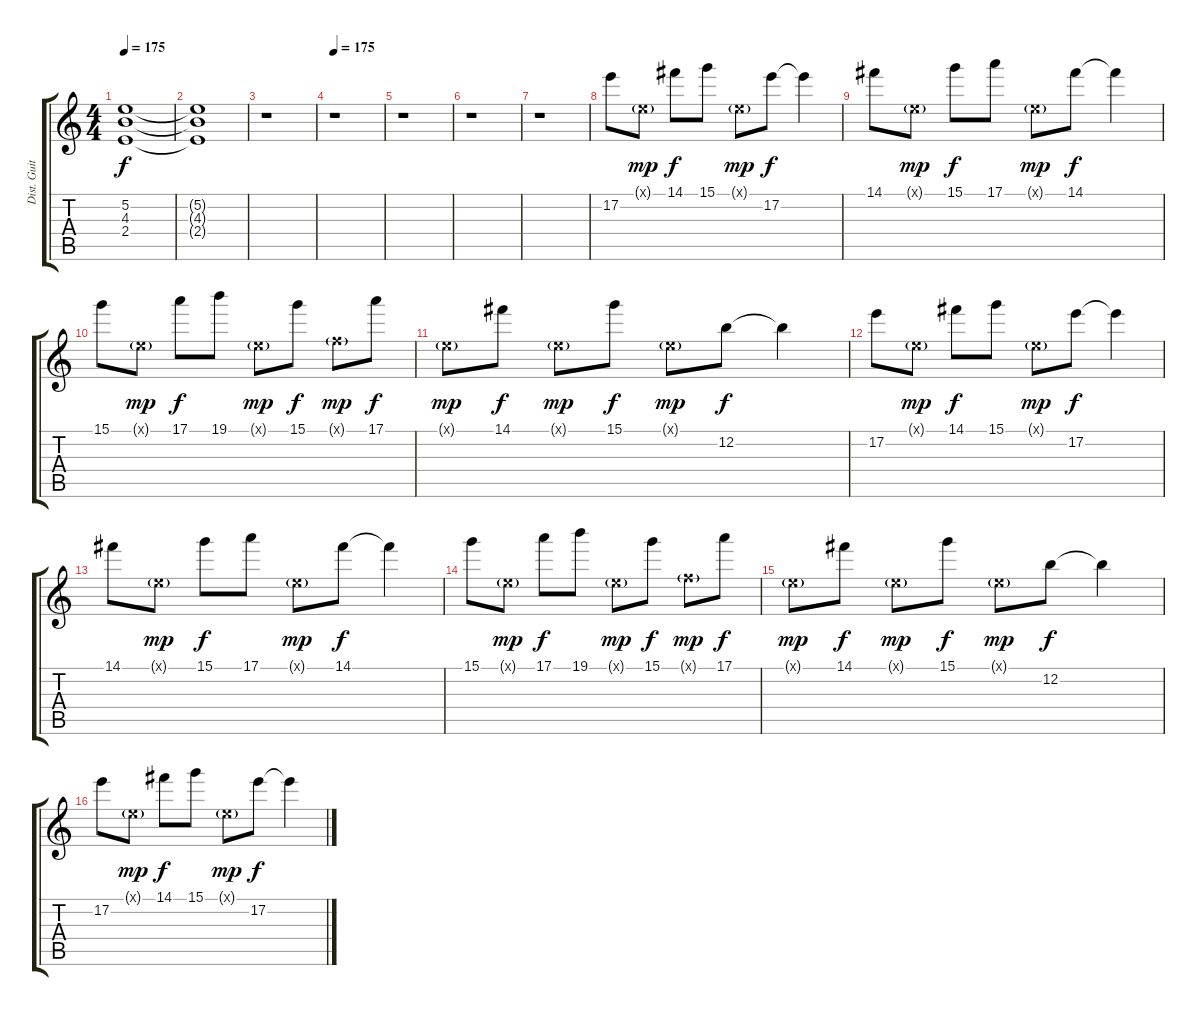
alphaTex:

\track ("Dist. Guitar 2" "Dist. Guit") {mute instrument distortionguitar}
\staff {score tabs}
\tuning (E4 B3 G3 D3 A2 E2) {hide}
\ts (4 4)
\tempo 175
\clef g2
\ks c
(5.2{t} 4.3{t} 2.4{t}).1{dy f} |
(5.2{t} 4.3{t} 2.4{t}).1 |
r.1 |
\tempo 175
r.1 |
r.1 |
r.1 |
r.1 |
17.2.8 0.1{g x}.8{dy mp} 14.1.8{dy f} 15.1.8 0.1{g x}.8{dy mp} 17.2.8{dy f} 17.2{t}.4 |
14.1.8 0.1{g x}.8{dy mp} 15.1.8{dy f} 17.1.8 0.1{g x}.8{dy mp} 14.1.8{dy f} 14.1{t}.4 |
15.1.8 0.1{g x}.8{dy mp} 17.1.8{dy f} 19.1.8 0.1{g x}.8{dy mp} 15.1.8{dy f} 1.1{g x}.8{dy mp} 17.1.8{dy f} |
0.1{g x}.8{dy mp} 14.1.8{dy f} 0.1{g x}.8{dy mp} 15.1.8{dy f} 0.1{g x}.8{dy mp} 12.2.8{dy f} 12.2{t}.4 |
17.2.8 0.1{g x}.8{dy mp} 14.1.8{dy f} 15.1.8 0.1{g x}.8{dy mp} 17.2.8{dy f} 17.2{t}.4 |
14.1.8 0.1{g x}.8{dy mp} 15.1.8{dy f} 17.1.8 0.1{g x}.8{dy mp} 14.1.8{dy f} 14.1{t}.4 |
15.1.8 0.1{g x}.8{dy mp} 17.1.8{dy f} 19.1.8 0.1{g x}.8{dy mp} 15.1.8{dy f} 1.1{g x}.8{dy mp} 17.1.8{dy f} |
0.1{g x}.8{dy mp} 14.1.8{dy f} 0.1{g x}.8{dy mp} 15.1.8{dy f} 0.1{g x}.8{dy mp} 12.2.8{dy f} 12.2{t}.4 |
17.2.8 0.1{g x}.8{dy mp} 14.1.8{dy f} 15.1.8 0.1{g x}.8{dy mp} 17.2.8{dy f} 17.2{t}.4
